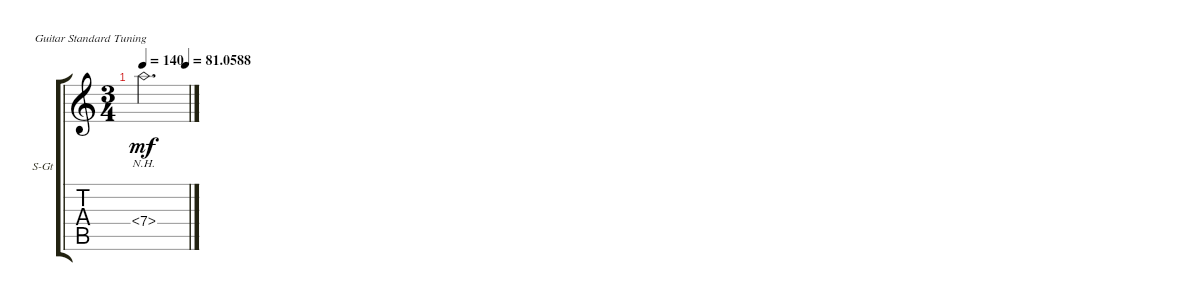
\defaultSystemsLayout 4
\bracketExtendMode groupsimilarinstruments
\firstSystemTrackNameOrientation horizontal
\otherSystemsTrackNameOrientation horizontal
\track ("Steel Guitar" "S-Gt") {instrument acousticguitarsteel}
\staff {score tabs}
\tuning (E4 B3 G3 D3 A2 E2)
\ts (3 4)
\tempo 140
\tempo (81.0588 0.9375)
\clef g2
\ks c
7.4{nh}.2{d dy mf}
